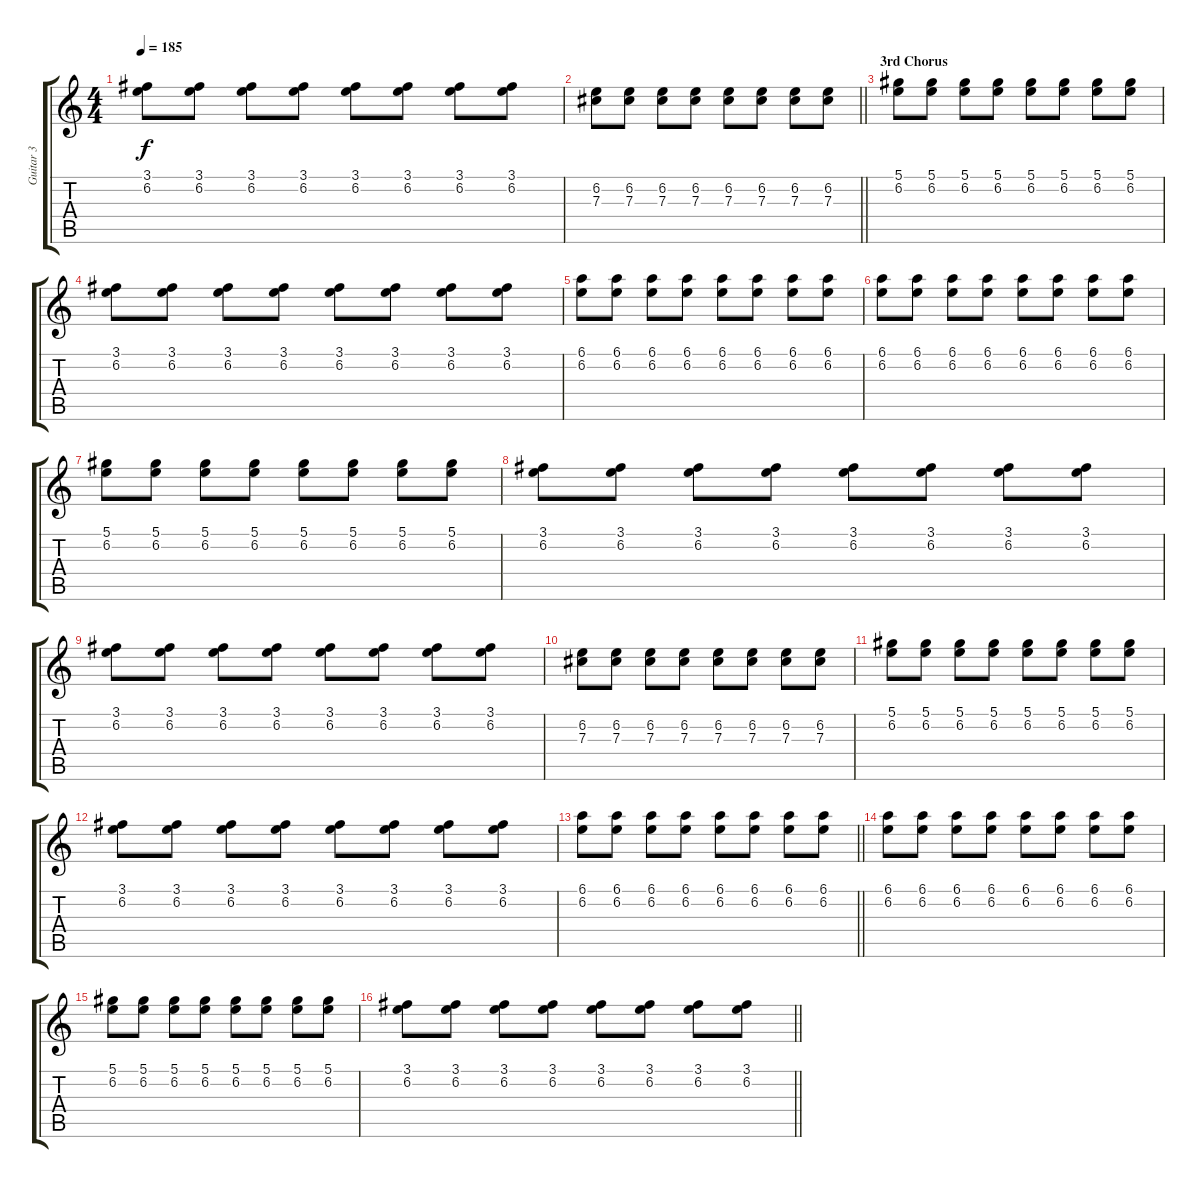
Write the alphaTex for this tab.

\track ("Guitar 3" "Guitar 3") {instrument distortionguitar}
\staff {score tabs}
\tuning (Eb4 Bb3 Gb3 Db3 Ab2 Eb2) {hide}
\ts (4 4)
\tempo 185
\clef g2
\ks c
(3.1 6.2).8{dy f} (3.1 6.2).8 (3.1 6.2).8 (3.1 6.2).8 (3.1 6.2).8 (3.1 6.2).8 (3.1 6.2).8 (3.1 6.2).8 |
\barLineRight lightlight
(6.2 7.3).8 (6.2 7.3).8 (6.2 7.3).8 (6.2 7.3).8 (6.2 7.3).8 (6.2 7.3).8 (6.2 7.3).8 (6.2 7.3).8 |
\section ("" "3rd Chorus")
(5.1 6.2).8{volume 13} (5.1 6.2).8 (5.1 6.2).8 (5.1 6.2).8 (5.1 6.2).8 (5.1 6.2).8 (5.1 6.2).8 (5.1 6.2).8 |
(3.1 6.2).8 (3.1 6.2).8 (3.1 6.2).8 (3.1 6.2).8 (3.1 6.2).8 (3.1 6.2).8 (3.1 6.2).8 (3.1 6.2).8 |
(6.1 6.2).8 (6.1 6.2).8 (6.1 6.2).8 (6.1 6.2).8 (6.1 6.2).8 (6.1 6.2).8 (6.1 6.2).8 (6.1 6.2).8 |
(6.1 6.2).8 (6.1 6.2).8 (6.1 6.2).8 (6.1 6.2).8 (6.1 6.2).8 (6.1 6.2).8 (6.1 6.2).8 (6.1 6.2).8 |
(5.1 6.2).8 (5.1 6.2).8 (5.1 6.2).8 (5.1 6.2).8 (5.1 6.2).8 (5.1 6.2).8 (5.1 6.2).8 (5.1 6.2).8 |
(3.1 6.2).8 (3.1 6.2).8 (3.1 6.2).8 (3.1 6.2).8 (3.1 6.2).8 (3.1 6.2).8 (3.1 6.2).8 (3.1 6.2).8 |
(3.1 6.2).8 (3.1 6.2).8 (3.1 6.2).8 (3.1 6.2).8 (3.1 6.2).8 (3.1 6.2).8 (3.1 6.2).8 (3.1 6.2).8 |
(6.2 7.3).8 (6.2 7.3).8 (6.2 7.3).8 (6.2 7.3).8 (6.2 7.3).8 (6.2 7.3).8 (6.2 7.3).8 (6.2 7.3).8 |
(5.1 6.2).8 (5.1 6.2).8 (5.1 6.2).8 (5.1 6.2).8 (5.1 6.2).8 (5.1 6.2).8 (5.1 6.2).8 (5.1 6.2).8 |
(3.1 6.2).8 (3.1 6.2).8 (3.1 6.2).8 (3.1 6.2).8 (3.1 6.2).8 (3.1 6.2).8 (3.1 6.2).8 (3.1 6.2).8 |
\barLineRight lightlight
(6.1 6.2).8 (6.1 6.2).8 (6.1 6.2).8 (6.1 6.2).8 (6.1 6.2).8 (6.1 6.2).8 (6.1 6.2).8 (6.1 6.2).8 |
(6.1 6.2).8 (6.1 6.2).8 (6.1 6.2).8 (6.1 6.2).8 (6.1 6.2).8 (6.1 6.2).8 (6.1 6.2).8 (6.1 6.2).8 |
(5.1 6.2).8 (5.1 6.2).8 (5.1 6.2).8 (5.1 6.2).8 (5.1 6.2).8 (5.1 6.2).8 (5.1 6.2).8 (5.1 6.2).8 |
\barLineRight lightlight
(3.1 6.2).8 (3.1 6.2).8 (3.1 6.2).8 (3.1 6.2).8 (3.1 6.2).8 (3.1 6.2).8 (3.1 6.2).8 (3.1 6.2).8
